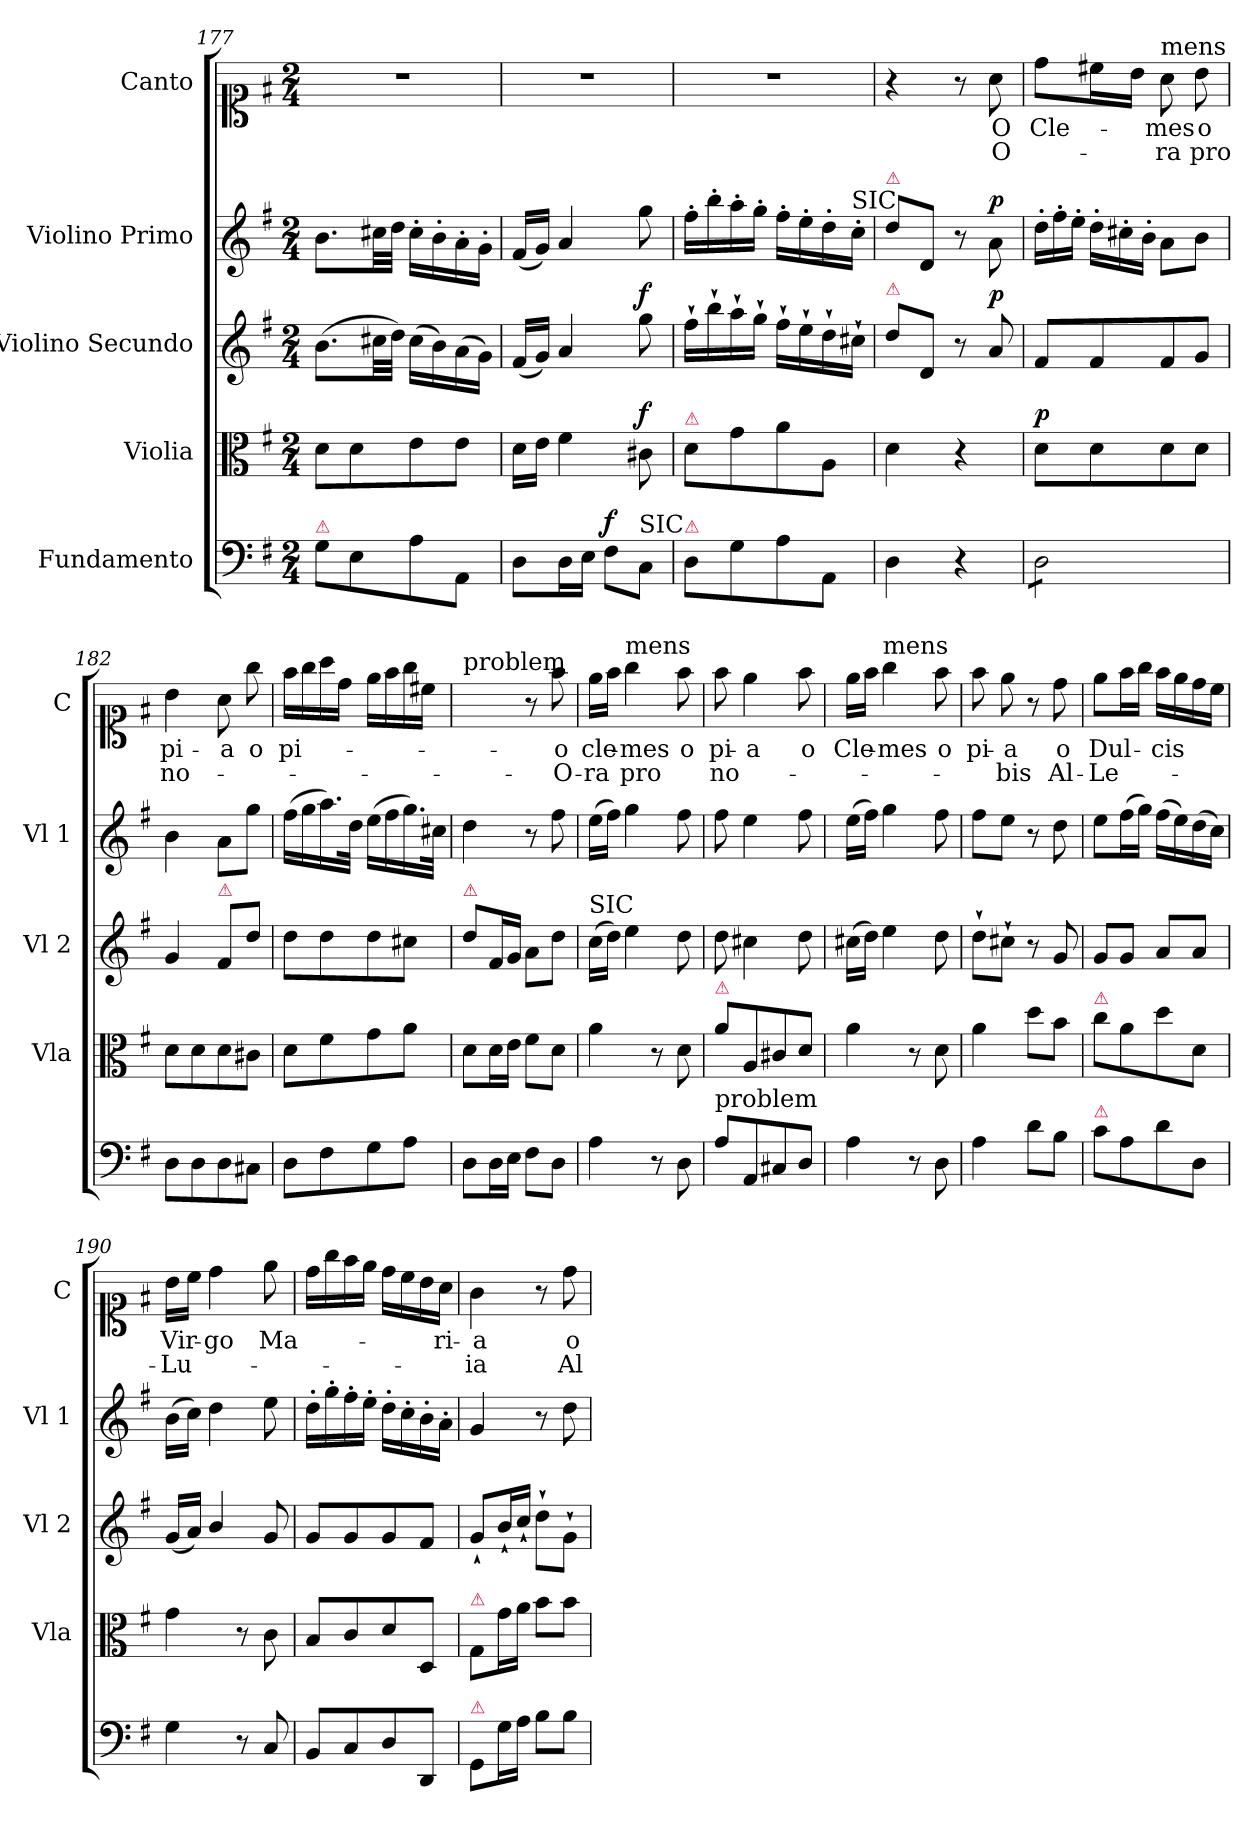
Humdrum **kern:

**kern	**dynam	**kern	**dynam	**kern	**dynam	**kern	**dynam	**kern	**text	**text
*part5	*part5	*part4	*part4	*part3	*part3	*part2	*part2	*part1	*part1	*part1
*staff5	*staff5	*staff4	*staff4	*staff3	*staff3	*staff2	*staff2	*staff1	*staff1	*staff1
*I"Fundamento	*	*I"Violia	*	*I"Violino Secundo	*	*I"Violino Primo	*	*I"Canto	*	*
*	*	*I'Vla	*	*I'Vl 2	*	*I'Vl 1	*	*I'C	*	*
*clefF4	*	*clefC3	*	*clefG2	*	*clefG2	*	*clefC1	*	*
*k[f#]	*	*k[f#]	*	*k[f#]	*	*k[f#]	*	*k[f#]	*	*
*M2/4	*	*M2/4	*	*M2/4	*	*M2/4	*	*M2/4	*	*
=177	=177	=177	=177	=177	=177	=177	=177	=177	=177	=177
!LO:TX:a:color=crimson:t=⚠	!	!	!	!	!	!	!	!	!	!
8G\L	.	8d\L	.	(8.b\L	.	8.b\L	.	2r	.	.
8E\	.	8d\	.	.	.	.	.	.	.	.
.	.	.	.	32cc#X\LL	.	32cc#X\LL	.	.	.	.
.	.	.	.	32dd\JJJ)	.	32dd\JJJ	.	.	.	.
8A\	.	8e\	.	(16cc#\LL	.	16cc#'\LL	.	.	.	.
.	.	.	.	16b\)	.	16b'\	.	.	.	.
8AA/J	.	8e\J	.	(16a\	.	16a'\	.	.	.	.
.	.	.	.	16g\JJ)	.	16g'\JJ	.	.	.	.
=178	=178	=178	=178	=178	=178	=178	=178	=178	=178	=178
8D\L	.	16d\LL	.	(16f#/LL	.	(16f#/LL	.	2r	.	.
.	.	16e\JJ	.	16g/JJ)	.	16g/JJ)	.	.	.	.
16D\L	.	4f#\	.	4a/	.	4a/	.	.	.	.
16E\JJ	.	.	.	.	.	.	.	.	.	.
!	!LO:DY:a	!	!	!	!	!	!	!	!	!
8F#\L	f	.	.	.	.	.	.	.	.	.
!LO:TX:a:t=SIC	!	!	!	!	!	!	!	!	!	!
!	!	!	!LO:DY:a	!	!LO:DY:a	!	!	!	!	!
8C\J	.	8c#X\	f	8gg\	f	8gg\	.	.	.	.
=179	=179	=179	=179	=179	=179	=179	=179	=179	=179	=179
!	!	!LO:TX:a:color=crimson:t=⚠	!	!	!	!	!	!	!	!
!LO:TX:a:color=crimson:t=⚠	!	!	!	!	!	!	!	!	!	!
8D\L	.	8d\L	.	16ff#`\LL	.	16ff#'\LL	.	2r	.	.
.	.	.	.	16bb`\	.	16bb'\	.	.	.	.
8G\	.	8g\	.	16aa`\	.	16aa'\	.	.	.	.
.	.	.	.	16gg`\JJ	.	16gg'\JJ	.	.	.	.
8A\	.	8a\	.	16ff#`\LL	.	16ff#'\LL	.	.	.	.
.	.	.	.	16ee`\	.	16ee'\	.	.	.	.
8AA/J	.	8A/J	.	16dd`\	.	16dd'\	.	.	.	.
!	!	!	!	!	!	!LO:TX:a:t=SIC	!	!	!	!
.	.	.	.	16cc#X`\JJ	.	16cc'\JJ	.	.	.	.
=180	=180	=180	=180	=180	=180	=180	=180	=180	=180	=180
!	!	!	!	!	!	!LO:TX:a:color=crimson:t=⚠	!	!	!	!
!	!	!	!	!LO:TX:a:color=crimson:t=⚠	!	!	!	!	!	!
4D\	.	4d\	.	8dd\L	.	8dd\L	.	4r	.	.
.	.	.	.	8d/J	.	8d/J	.	.	.	.
4r	.	4r	.	8r	.	8r	.	8r	.	.
!	!	!	!	!	!LO:DY:a	!	!LO:DY:a	!	!	!
.	.	.	.	8a/	p	8a\	p	8a\	O	O-
=181	=181	=181	=181	=181	=181	=181	=181	=181	=181	=181
*	*	*	*	*	*	*Xtuplet	*	*	*	*
!	!LO:DY:a	!	!LO:DY:a	!	!	!	!	!	!	!
*tremolo	*	*	*	*	*	*	*	*	*	*
8D\L	P	8d\L	p	8f#/L	.	24dd'\LL	.	8dd\L	Cle-	.
.	.	.	.	.	.	24ff#'\	.	.	.	.
.	.	.	.	.	.	24ee'\JJ	.	.	.	.
8D\	.	8d\	.	8f#/	.	24dd'\LL	.	16cc#X\L	.	.
.	.	.	.	.	.	24cc#X'\	.	.	.	.
.	.	.	.	.	.	.	.	16b\JJ	.	.
.	.	.	.	.	.	24b'\JJ	.	.	.	.
!	!	!	!	!	!	!	!	!LO:TX:a:t=mens	!	!
8D\	.	8d\	.	8f#/	.	8a\L	.	8a\	-mes	-ra
8D\J	.	8d\J	.	8g/J	.	8b\J	.	8b\	o	pro
*Xtremolo	*	*	*	*	*	*	*	*	*	*
=182	=182	=182	=182	=182	=182	=182	=182	=182	=182	=182
8D\L	.	8d\L	.	4g/	.	4b\	.	4b\	pi-	no-
8D\	.	8d\	.	.	.	.	.	.	.	.
!	!	!	!	!LO:TX:a:color=crimson:t=⚠	!	!	!	!	!	!
8D\	.	8d\	.	8f#/L	.	8a\L	.	8a\	-a	.
8C#X\J	.	8c#X\J	.	8dd\J	.	8gg\J	.	8gg\	o	.
=183	=183	=183	=183	=183	=183	=183	=183	=183	=183	=183
8D\L	.	8d\L	.	8dd\L	.	(16ff#\LL	.	16ff#\LL	pi-	.
.	.	.	.	.	.	16gg\	.	16gg\	.	.
8F#\	.	8f#\	.	8dd\	.	16.aa\)	.	16aa\	.	.
.	.	.	.	.	.	.	.	16dd\JJ	.	.
.	.	.	.	.	.	32dd\JJk	.	.	.	.
8G\	.	8g\	.	8dd\	.	(16ee\LL	.	16ee\LL	.	.
.	.	.	.	.	.	16ff#\	.	16ff#\	.	.
8A\J	.	8a\J	.	8cc#X\J	.	16.gg\)	.	16gg\	.	.
.	.	.	.	.	.	.	.	16cc#X\JJ	.	.
.	.	.	.	.	.	32cc#X\JJk	.	.	.	.
=184	=184	=184	=184	=184	=184	=184	=184	=184	=184	=184
!	!	!	!	!	!	!	!	!LO:TX:a:t=problem	!	!
!	!	!	!	!LO:TX:a:color=crimson:t=⚠	!	!	!	!	!	!
8D\L	.	8d\L	.	8dd\L	.	4dd\	.	4dd\yy	-a	-bis
16D\L	.	16d\L	.	16f#/L	.	.	.	.	.	.
16E\JJ	.	16e\JJ	.	16g/JJ	.	.	.	.	.	.
8F#\L	.	8f#\L	.	8a\L	.	8r	.	8r	.	.
8D\J	.	8d\J	.	8dd\J	.	8ff#\	.	8ff#\	o	O-
=185	=185	=185	=185	=185	=185	=185	=185	=185	=185	=185
!	!	!	!	!LO:TX:a:t=SIC	!	!	!	!	!	!
4A\	.	4a\	.	(16cc\LL	.	(16ee\LL	.	16ee\LL	cle-	ra
.	.	.	.	16dd\JJ)	.	16ff#\JJ)	.	16ff#\JJ	.	.
!	!	!	!	!	!	!	!	!LO:TX:a:t=mens	!	!
.	.	.	.	4ee\	.	4gg\	.	4gg\	-mes	pro
8r	.	8r	.	.	.	.	.	.	.	.
8D\	.	8d\	.	8dd\	.	8ff#\	.	8ff#\	o	.
=186	=186	=186	=186	=186	=186	=186	=186	=186	=186	=186
!	!	!LO:TX:a:color=crimson:t=⚠	!	!	!	!	!	!	!	!
!LO:TX:a:t=problem	!	!	!	!	!	!	!	!	!	!
8A\L	.	8a\L	.	8dd\	.	8ff#\	.	8ff#\	pi-	no-
8AA/	.	8A/	.	4cc#X\	.	4ee\	.	4ee\	-a	.
8C#X/	.	8c#X/	.	.	.	.	.	.	.	.
8D/J	.	8d/J	.	8dd\	.	8ff#\	.	8ff#\	o	.
=187	=187	=187	=187	=187	=187	=187	=187	=187	=187	=187
4A\	.	4a\	.	(16cc#X\LL	.	(16ee\LL	.	16ee\LL	Cle-	.
.	.	.	.	16dd\JJ)	.	16ff#\JJ)	.	16ff#\JJ	.	.
!	!	!	!	!	!	!	!	!LO:TX:a:t=mens	!	!
.	.	.	.	4ee\	.	4gg\	.	4gg\	-mes	.
8r	.	8r	.	.	.	.	.	.	.	.
8D\	.	8d\	.	8dd\	.	8ff#\	.	8ff#\	o	.
=188	=188	=188	=188	=188	=188	=188	=188	=188	=188	=188
4A\	.	4a\	.	8dd`\L	.	8ff#\L	.	8ff#\	pi-	.
.	.	.	.	8cc#X`\J	.	8ee\J	.	8ee\	-a	-bis
8d\L	.	8dd\L	.	8r	.	8r	.	8r	.	.
8B\J	.	8b\J	.	8g/	.	8dd\	.	8dd\	o	Al-
=189	=189	=189	=189	=189	=189	=189	=189	=189	=189	=189
!	!	!LO:TX:a:color=crimson:t=⚠	!	!	!	!	!	!	!	!
!LO:TX:a:color=crimson:t=⚠	!	!	!	!	!	!	!	!	!	!
8c\L	.	8cc\L	.	8g/L	.	8ee\L	.	8ee\L	Dul-	-Le-
8A\	.	8a\	.	8g/J	.	(16ff#\L	.	16ff#\L	.	.
.	.	.	.	.	.	16gg\JJ)	.	16gg\JJ	.	.
8d\	.	8dd\	.	8a/L	.	(16ff#\LL	.	16ff#\LL	-cis	.
.	.	.	.	.	.	16ee\)	.	16ee\	.	.
8D/J	.	8d/J	.	8a/J	.	(16dd\	.	16dd\	.	.
.	.	.	.	.	.	16cc\JJ)	.	16cc\JJ	.	.
=190	=190	=190	=190	=190	=190	=190	=190	=190	=190	=190
4G\	.	4g\	.	(16g/LL	.	(16b\LL	.	16b\LL	Vir-	-Lu-
.	.	.	.	16a/JJ)	.	16cc\JJ)	.	16cc\JJ	.	.
.	.	.	.	4b/	.	4dd\	.	4dd\	-go	.
8r	.	8r	.	.	.	.	.	.	.	.
8C/	.	8c\	.	8g/	.	8ee\	.	8ee\	Ma-	.
=191	=191	=191	=191	=191	=191	=191	=191	=191	=191	=191
8BB/L	.	8B/L	.	8g/L	.	16dd'\LL	.	16dd\LL	.	.
.	.	.	.	.	.	16gg'\	.	16gg\	.	.
8C/	.	8c/	.	8g/	.	16ff#'\	.	16ff#\	.	.
.	.	.	.	.	.	16ee'\JJ	.	16ee\JJ	.	.
8D/	.	8d/	.	8g/	.	16dd'\LL	.	16dd\LL	.	.
.	.	.	.	.	.	16cc'\	.	16cc\	.	.
8DD/J	.	8D/J	.	8f#/J	.	16b'\	.	16b\	.	.
.	.	.	.	.	.	16a'\JJ	.	16a\JJ	-ri-	.
=192	=192	=192	=192	=192	=192	=192	=192	=192	=192	=192
!	!	!LO:TX:a:color=crimson:t=⚠	!	!	!	!	!	!	!	!
!LO:TX:a:color=crimson:t=⚠	!	!	!	!	!	!	!	!	!	!
8GG/L	.	8G/L	.	8g`/L	.	4g/	.	4g\	-a	-ia
16G\L	.	16g\L	.	16b`/L	.	.	.	.	.	.
16A\JJ	.	16a\JJ	.	16cc`/JJ	.	.	.	.	.	.
8B\L	.	8b\L	.	8dd`\L	.	8r	.	8r	.	.
8B\J	.	8b\J	.	8g`\J	.	8dd\	.	8dd\	o	Al-
=	=	=	=	=	=	=	=	=	=	=
*-	*-	*-	*-	*-	*-	*-	*-	*-	*-	*-
